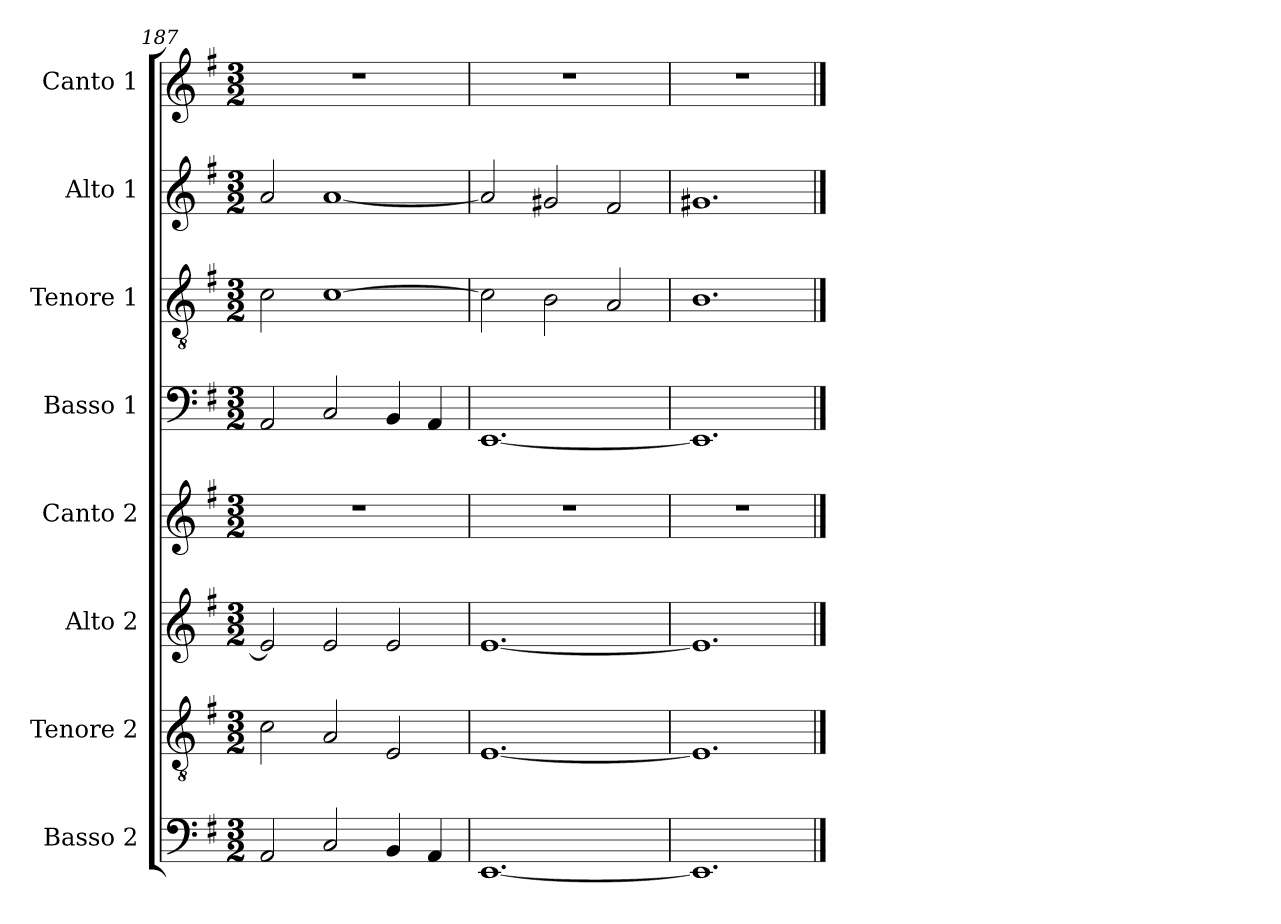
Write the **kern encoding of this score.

**kern	**kern	**kern	**kern	**kern	**kern	**kern	**kern
*part8	*part7	*part6	*part5	*part4	*part3	*part2	*part1
*staff8	*staff7	*staff6	*staff5	*staff4	*staff3	*staff2	*staff1
*I"Basso 2	*I"Tenore 2	*I"Alto 2	*I"Canto 2	*I"Basso 1	*I"Tenore 1	*I"Alto 1	*I"Canto 1
*I'B 2	*I'T 2	*I'A 2	*I'C 2	*I'B 1	*I'T 1	*I'A 1	*I'C 1
*clefF4	*clefGv2	*clefG2	*clefG2	*clefF4	*clefGv2	*clefG2	*clefG2
*k[f#]	*k[f#]	*k[f#]	*k[f#]	*k[f#]	*k[f#]	*k[f#]	*k[f#]
*G:	*G:	*G:	*G:	*G:	*G:	*G:	*G:
*M3/2	*M3/2	*M3/2	*M3/2	*M3/2	*M3/2	*M3/2	*M3/2
=187	=187	=187	=187	=187	=187	=187	=187
2AA/	2c\	2e/]	1.r	2AA/	2c\	2a/	1.r
2C/	2A/	2e/	.	2C/	[1c	[1a	.
4BB/	2E/	2e/	.	4BB/	.	.	.
4AA/	.	.	.	4AA/	.	.	.
=188	=188	=188	=188	=188	=188	=188	=188
[1.EE	[1.E	[1.e	1.r	[1.EE	2c\]	2a/]	1.r
.	.	.	.	.	2B\	2g#X/	.
.	.	.	.	.	2A/	2f#/	.
=189	=189	=189	=189	=189	=189	=189	=189
1.EE]	1.E]	1.e]	1.r	1.EE]	1.B	1.g#X	1.r
==	==	==	==	==	==	==	==
*-	*-	*-	*-	*-	*-	*-	*-
